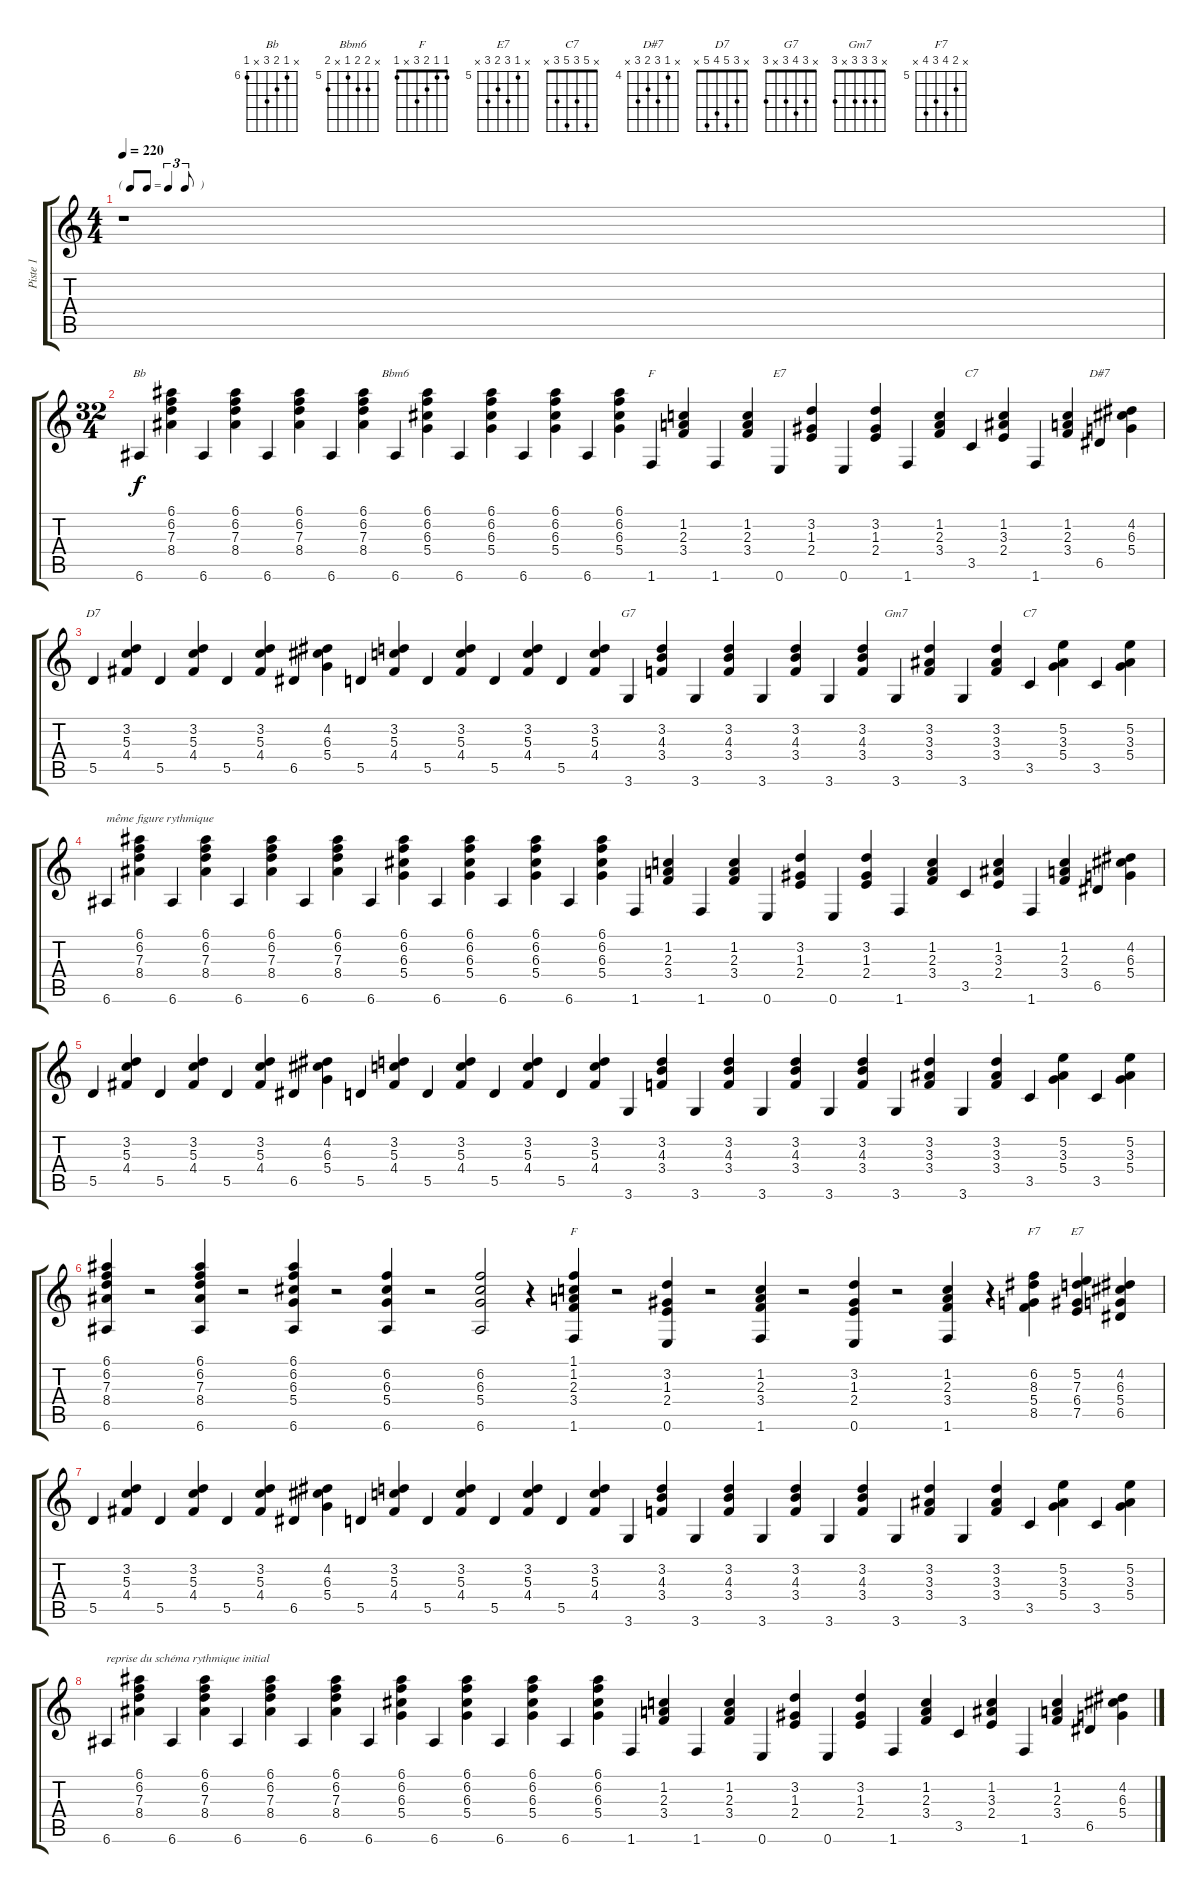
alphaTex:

\track ("Piste 1" "Piste 1") {instrument acousticguitarsteel}
\staff {score tabs}
\tuning (E4 B3 G3 D3 A2 E2) {hide}
\chord ("Bb" x 6 7 8 x 6) {firstfret 6}
\chord ("Bbm6" x 6 6 5 x 6) {firstfret 5}
\chord ("F" x 1 2 3 x 1)
\chord ("E7" x 3 1 2 x 0)
\chord ("C7" x 1 3 2 3 x)
\chord ("D#7" x 4 6 5 6 x) {firstfret 4}
\chord ("D7" x 3 5 4 5 x)
\chord ("G7" x 3 4 3 x 3)
\chord ("Gm7" x 3 3 3 x 3)
\chord ("C7" x 5 3 5 3 x)
\chord ("F" 1 1 2 3 x 1)
\chord ("F7" x 6 8 7 8 x) {firstfret 5}
\chord ("E7" x 5 7 6 7 x) {firstfret 5}
\ts (4 4)
\tf triplet8th
\tempo 220
\clef g2
\ks c
r.1{dy f instrument acousticguitarsteel} |
\ts (32 4)
6.6.4{ch "Bb"} (6.1 6.2 7.3 8.4).4 6.6.4 (6.1 6.2 7.3 8.4).4 6.6.4 (6.1 6.2 7.3 8.4).4 6.6.4 (6.1 6.2 7.3 8.4).4 6.6.4{ch "Bbm6"} (6.1 6.2 6.3 5.4).4 6.6.4 (6.1 6.2 6.3 5.4).4 6.6.4 (6.1 6.2 6.3 5.4).4 6.6.4 (6.1 6.2 6.3 5.4).4 1.6.4{ch "F"} (1.2 2.3 3.4).4 1.6.4 (1.2 2.3 3.4).4 0.6.4{ch "E7"} (3.2 1.3 2.4).4 0.6.4 (3.2 1.3 2.4).4 1.6.4 (1.2 2.3 3.4).4 3.5.4{ch "C7"} (1.2 3.3 2.4).4 1.6.4 (1.2 2.3 3.4).4 6.5.4{ch "D#7"} (4.2 6.3 5.4).4 |
5.5.4{ch "D7"} (3.2 5.3 4.4).4 5.5.4 (3.2 5.3 4.4).4 5.5.4 (3.2 5.3 4.4).4 6.5.4 (4.2 6.3 5.4).4 5.5.4 (3.2 5.3 4.4).4 5.5.4 (3.2 5.3 4.4).4 5.5.4 (3.2 5.3 4.4).4 5.5.4 (3.2 5.3 4.4).4 3.6.4{ch "G7"} (3.2 4.3 3.4).4 3.6.4 (3.2 4.3 3.4).4 3.6.4 (3.2 4.3 3.4).4 3.6.4 (3.2 4.3 3.4).4 3.6.4{ch "Gm7"} (3.2 3.3 3.4).4 3.6.4 (3.2 3.3 3.4).4 3.5.4{ch "C7"} (5.2 3.3 5.4).4 3.5.4 (5.2 3.3 5.4).4 |
6.6.4{txt "même figure rythmique"} (6.1 6.2 7.3 8.4).4 6.6.4 (6.1 6.2 7.3 8.4).4 6.6.4 (6.1 6.2 7.3 8.4).4 6.6.4 (6.1 6.2 7.3 8.4).4 6.6.4 (6.1 6.2 6.3 5.4).4 6.6.4 (6.1 6.2 6.3 5.4).4 6.6.4 (6.1 6.2 6.3 5.4).4 6.6.4 (6.1 6.2 6.3 5.4).4 1.6.4 (1.2 2.3 3.4).4 1.6.4 (1.2 2.3 3.4).4 0.6.4 (3.2 1.3 2.4).4 0.6.4 (3.2 1.3 2.4).4 1.6.4 (1.2 2.3 3.4).4 3.5.4 (1.2 3.3 2.4).4 1.6.4 (1.2 2.3 3.4).4 6.5.4 (4.2 6.3 5.4).4 |
5.5.4 (3.2 5.3 4.4).4 5.5.4 (3.2 5.3 4.4).4 5.5.4 (3.2 5.3 4.4).4 6.5.4 (4.2 6.3 5.4).4 5.5.4 (3.2 5.3 4.4).4 5.5.4 (3.2 5.3 4.4).4 5.5.4 (3.2 5.3 4.4).4 5.5.4 (3.2 5.3 4.4).4 3.6.4 (3.2 4.3 3.4).4 3.6.4 (3.2 4.3 3.4).4 3.6.4 (3.2 4.3 3.4).4 3.6.4 (3.2 4.3 3.4).4 3.6.4 (3.2 3.3 3.4).4 3.6.4 (3.2 3.3 3.4).4 3.5.4 (5.2 3.3 5.4).4 3.5.4 (5.2 3.3 5.4).4 |
(6.1 6.2 7.3 8.4 6.6).4 r.2 (6.1 6.2 7.3 8.4 6.6).4 r.2 (6.1 6.2 6.3 5.4 6.6).4 r.2 (6.2 6.3 5.4 6.6).4 r.2 (6.2 6.3 5.4 6.6).2 r.4 (1.1 1.2 2.3 3.4 1.6).4{ch "F"} r.2 (3.2 1.3 2.4 0.6).4 r.2 (1.2 2.3 3.4 1.6).4 r.2 (3.2 1.3 2.4 0.6).4 r.2 (1.2 2.3 3.4 1.6).4 r.4 (6.2 8.3 5.4 8.5).4{ch "F7"} (5.2 7.3 6.4 7.5).4{ch "E7"} (4.2 6.3 5.4 6.5).4 |
5.5.4 (3.2 5.3 4.4).4 5.5.4 (3.2 5.3 4.4).4 5.5.4 (3.2 5.3 4.4).4 6.5.4 (4.2 6.3 5.4).4 5.5.4 (3.2 5.3 4.4).4 5.5.4 (3.2 5.3 4.4).4 5.5.4 (3.2 5.3 4.4).4 5.5.4 (3.2 5.3 4.4).4 3.6.4 (3.2 4.3 3.4).4 3.6.4 (3.2 4.3 3.4).4 3.6.4 (3.2 4.3 3.4).4 3.6.4 (3.2 4.3 3.4).4 3.6.4 (3.2 3.3 3.4).4 3.6.4 (3.2 3.3 3.4).4 3.5.4 (5.2 3.3 5.4).4 3.5.4 (5.2 3.3 5.4).4 |
6.6.4{txt "reprise du schéma rythmique initial"} (6.1 6.2 7.3 8.4).4 6.6.4 (6.1 6.2 7.3 8.4).4 6.6.4 (6.1 6.2 7.3 8.4).4 6.6.4 (6.1 6.2 7.3 8.4).4 6.6.4 (6.1 6.2 6.3 5.4).4 6.6.4 (6.1 6.2 6.3 5.4).4 6.6.4 (6.1 6.2 6.3 5.4).4 6.6.4 (6.1 6.2 6.3 5.4).4 1.6.4 (1.2 2.3 3.4).4 1.6.4 (1.2 2.3 3.4).4 0.6.4 (3.2 1.3 2.4).4 0.6.4 (3.2 1.3 2.4).4 1.6.4 (1.2 2.3 3.4).4 3.5.4 (1.2 3.3 2.4).4 1.6.4 (1.2 2.3 3.4).4 6.5.4 (4.2 6.3 5.4).4
